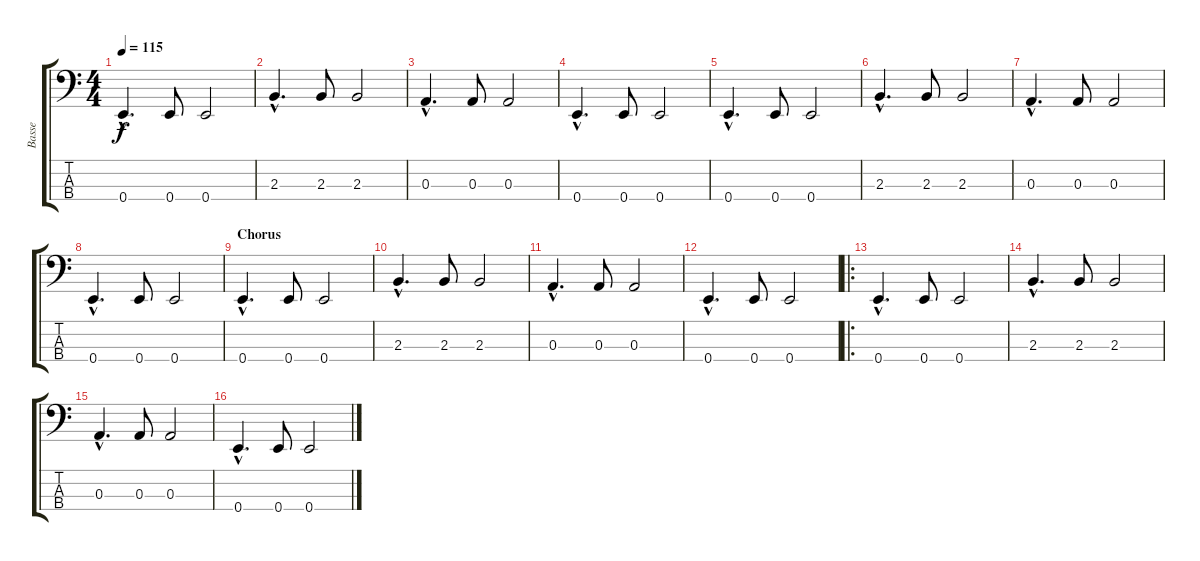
\track ("Basse" "Basse") {instrument electricbassfinger}
\staff {score tabs}
\tuning (G2 D2 A1 E1) {hide}
\ts (4 4)
\tempo 115
\clef f4
\ks c
0.4{hac}.4{d dy f} 0.4.8 0.4.2 |
2.3{hac}.4{d} 2.3.8 2.3.2 |
0.3{hac}.4{d} 0.3.8 0.3.2 |
0.4{hac}.4{d} 0.4.8 0.4.2 |
0.4{hac}.4{d} 0.4.8 0.4.2 |
2.3{hac}.4{d} 2.3.8 2.3.2 |
0.3{hac}.4{d} 0.3.8 0.3.2 |
0.4{hac}.4{d} 0.4.8 0.4.2 |
\section ("" "Chorus")
0.4{hac}.4{d} 0.4.8 0.4.2 |
2.3{hac}.4{d} 2.3.8 2.3.2 |
0.3{hac}.4{d} 0.3.8 0.3.2 |
0.4{hac}.4{d} 0.4.8 0.4.2 |
\ro
0.4{hac}.4{d} 0.4.8 0.4.2 |
2.3{hac}.4{d} 2.3.8 2.3.2 |
0.3{hac}.4{d} 0.3.8 0.3.2 |
0.4{hac}.4{d} 0.4.8 0.4.2
